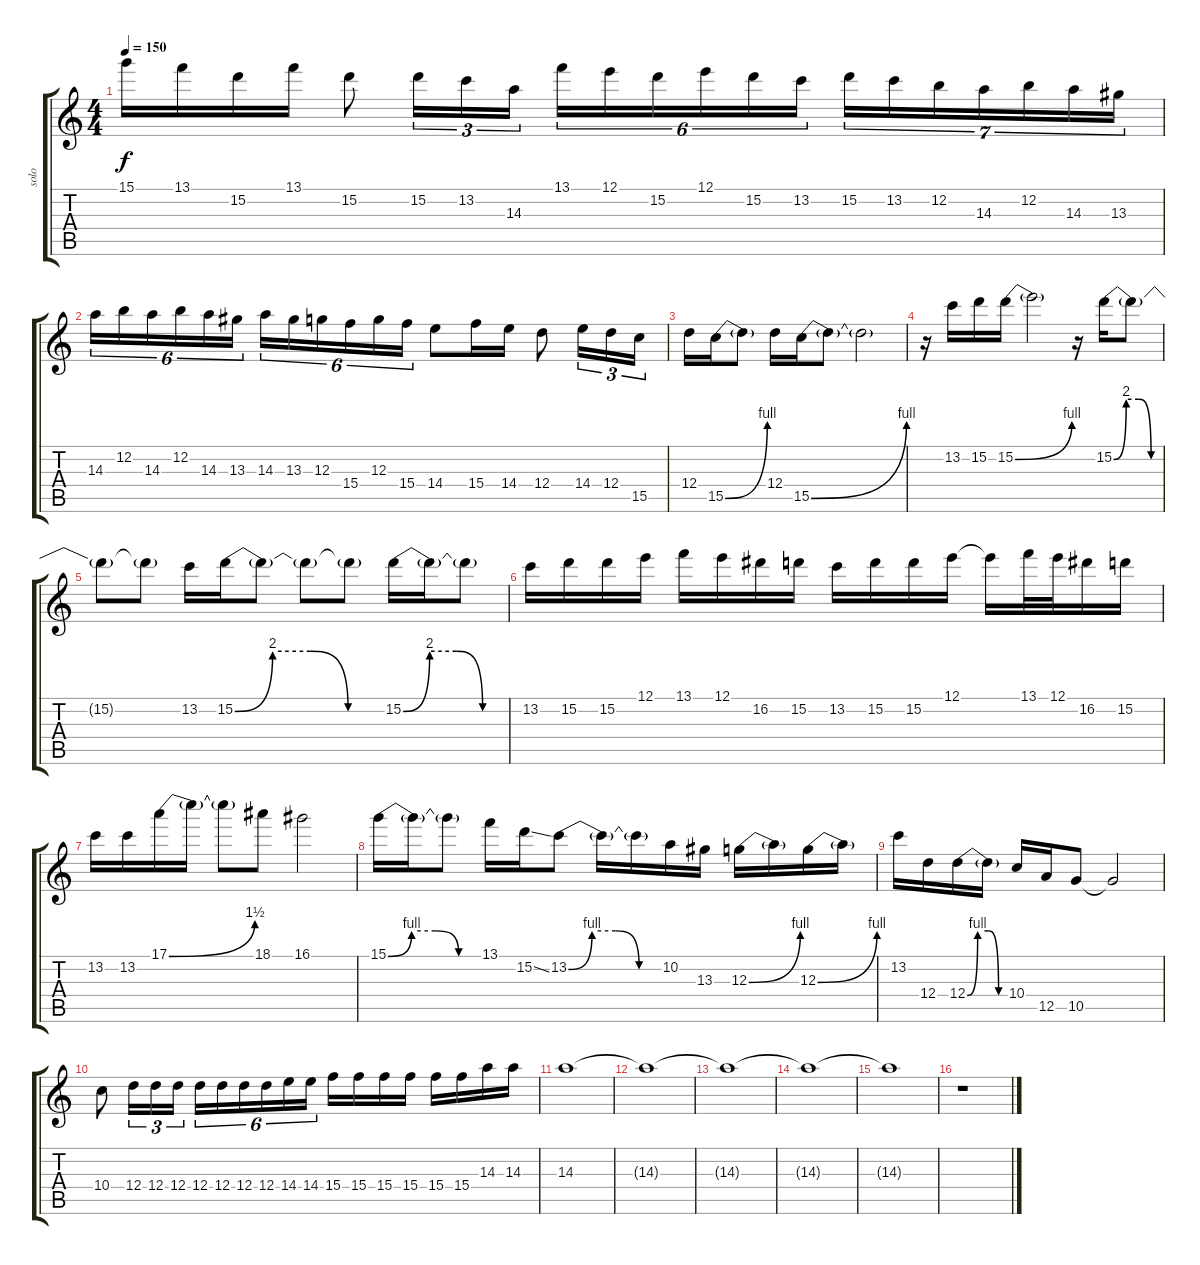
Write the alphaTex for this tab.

\track ("solo" "solo") {instrument distortionguitar}
\staff {score tabs}
\tuning (E4 B3 G3 D3 A2 D2) {hide}
\ts (4 4)
\tempo 150
\clef g2
\ks c
15.1.16{dy f} 13.1.16 15.2.16 13.1.16 15.2.8 15.2.16{tu (3 2)} 13.2.16{tu (3 2)} 14.3.16{tu (3 2)} 13.1.16{tu (6 4)} 12.1.16{tu (6 4)} 15.2.16{tu (6 4)} 12.1.16{tu (6 4)} 15.2.16{tu (6 4)} 13.2.16{tu (6 4)} 15.2.16{tu (7 4)} 13.2.16{tu (7 4)} 12.2.16{tu (7 4)} 14.3.16{tu (7 4)} 12.2.16{tu (7 4)} 14.3.16{tu (7 4)} 13.3.16{tu (7 4)} |
14.3.16{tu (6 4)} 12.2.16{tu (6 4)} 14.3.16{tu (6 4)} 12.2.16{tu (6 4)} 14.3.16{tu (6 4)} 13.3.16{tu (6 4)} 14.3.16{tu (6 4)} 13.3.16{tu (6 4)} 12.3.16{tu (6 4)} 15.4.16{tu (6 4)} 12.3.16{tu (6 4)} 15.4.16{tu (6 4)} 14.4.8 15.4.16 14.4.16 12.4.8 14.4.16{tu (3 2)} 12.4.16{tu (3 2)} 15.5.16{tu (3 2)} |
12.4.16 15.5{be (bend 0 0 60 4)}.16 15.5{t}.8 12.4.16 15.5{be (bend 0 0 60 4)}.16 15.5{t}.8 15.5{t}.2 |
r.16 13.2.16 15.2.16 15.2{be (bend 0 0 60 4)}.16 15.2{t}.2 r.16 15.2{be (custom 0 0 15 8 30 8 45 0 60 0)}.16 15.2{t}.8 |
15.2{t}.8 15.2{t}.8 13.2.16 15.2{be (custom 0 0 15 8 30 8 45 0 60 0)}.16 15.2{t}.8 15.2{t}.8 15.2{t}.8 15.2{be (custom 0 0 15 8 30 8 45 0 60 0)}.16 15.2{t}.16 15.2{t}.8 |
13.2.16 15.2.16 15.2.16 12.1.16 13.1.16 12.1.16 16.2.16 15.2.16 13.2.16 15.2.16 15.2.16 12.1.16 12.1{t}.16 13.1.32 12.1.32 16.2.16 15.2.16 |
13.2.16 13.2.16 17.1{be (bend 0 0 60 6)}.16 17.1{t}.16 17.1{t}.8 18.1.8 16.1.2 |
15.1{be (custom 0 0 15 4 30 4 45 0 60 0)}.16 15.1{t}.16 15.1{t}.8 13.1.16 15.2{ss}.16 13.2{be (custom 0 0 15 4 30 4 45 0 60 0)}.8 13.2{t}.16 13.2{t}.16 10.2.16 13.3.16 12.3{be (bend 0 0 60 4)}.16 12.3{t}.16 12.3{be (bend 0 0 60 4)}.16 12.3{t}.16 |
13.2.16 12.4.16 12.4{be (custom 0 0 15 4 30 4 45 0 60 0)}.16 12.4{t}.16 10.4.16 12.5.16 10.5.8 10.5{t}.2 |
10.4.8 12.4.16{tu (3 2)} 12.4.16{tu (3 2)} 12.4.16{tu (3 2)} 12.4.16{tu (6 4)} 12.4.16{tu (6 4)} 12.4.16{tu (6 4)} 12.4.16{tu (6 4)} 14.4.16{tu (6 4)} 14.4.16{tu (6 4)} 15.4.16 15.4.16 15.4.16 15.4.16 15.4.16 15.4.16 14.3.16 14.3.16 |
14.3.1 |
14.3{t}.1 |
14.3{t}.1 |
14.3{t}.1 |
14.3{t}.1 |
r.1
